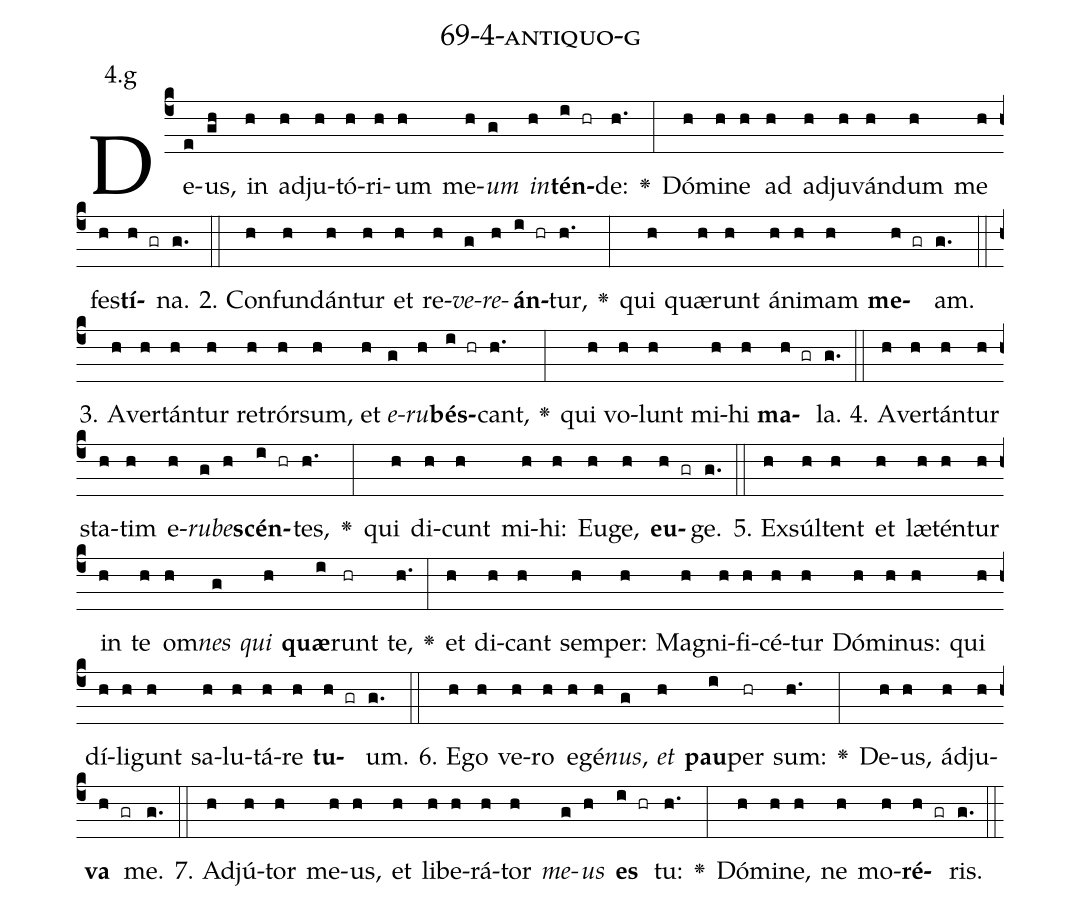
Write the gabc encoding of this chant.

name: 69-4-antiquo-g;
annotation: 4.g;
%%
(c4)De(e)us,(gh) in(h) ad(h)ju(h)tó(h)ri(h)um(h) me(h)<i>um</i>(g) <i>in</i>(h)<b>tén</b>(i hr)de:(h.) <v>\greheightstar</v>(:) Dó(h)mi(h)ne(h) ad(h) ad(h)ju(h)ván(h)dum(h) me(h) fes(h)<b>tí</b>(h gr)na.(g.) (::)
2. Con(h)fun(h)dán(h)tur(h) et(h) re(h)<i>ve</i>(g)<i>re</i>(h)<b>án</b>(i hr)tur,(h.) <v>\greheightstar</v>(:) qui(h) quæ(h)runt(h) á(h)ni(h)mam(h) <b>me</b>(h gr)am.(g.) (::)
3. A(h)ver(h)tán(h)tur(h) re(h)trór(h)sum,(h) et(h) <i>e</i>(g)<i>ru</i>(h)<b>bés</b>(i hr)cant,(h.) <v>\greheightstar</v>(:) qui(h) vo(h)lunt(h) mi(h)hi(h) <b>ma</b>(h gr)la.(g.) (::)
4. A(h)ver(h)tán(h)tur(h) sta(h)tim(h) e(h)<i>ru</i>(g)<i>be</i>(h)<b>scén</b>(i hr)tes,(h.) <v>\greheightstar</v>(:) qui(h) di(h)cunt(h) mi(h)hi:(h) Eu(h)ge,(h) <b>eu</b>(h gr)ge.(g.) (::)
5. Ex(h)súl(h)tent(h) et(h) læ(h)tén(h)tur(h) in(h) te(h) om(h)<i>nes</i>(g) <i>qui</i>(h) <b>quæ</b>(i)runt(hr) te,(h.) <v>\greheightstar</v>(:) et(h) di(h)cant(h) sem(h)per:(h) Ma(h)gni(h)fi(h)cé(h)tur(h) Dó(h)mi(h)nus:(h) qui(h) dí(h)li(h)gunt(h) sa(h)lu(h)tá(h)re(h) <b>tu</b>(h gr)um.(g.) (::)
6. E(h)go(h) ve(h)ro(h) e(h)gé(h)<i>nus</i>,(g) <i>et</i>(h) <b>pau</b>(i)per(hr) sum:(h.) <v>\greheightstar</v>(:) De(h)us,(h) ád(h)ju(h)<b>va</b>(h gr) me.(g.) (::)
7. Ad(h)jú(h)tor(h) me(h)us,(h) et(h) li(h)be(h)rá(h)tor(h) <i>me</i>(g)<i>us</i>(h) <b>es</b>(i hr) tu:(h.) <v>\greheightstar</v>(:) Dó(h)mi(h)ne,(h) ne(h) mo(h)<b>ré</b>(h gr)ris.(g.) (::)
